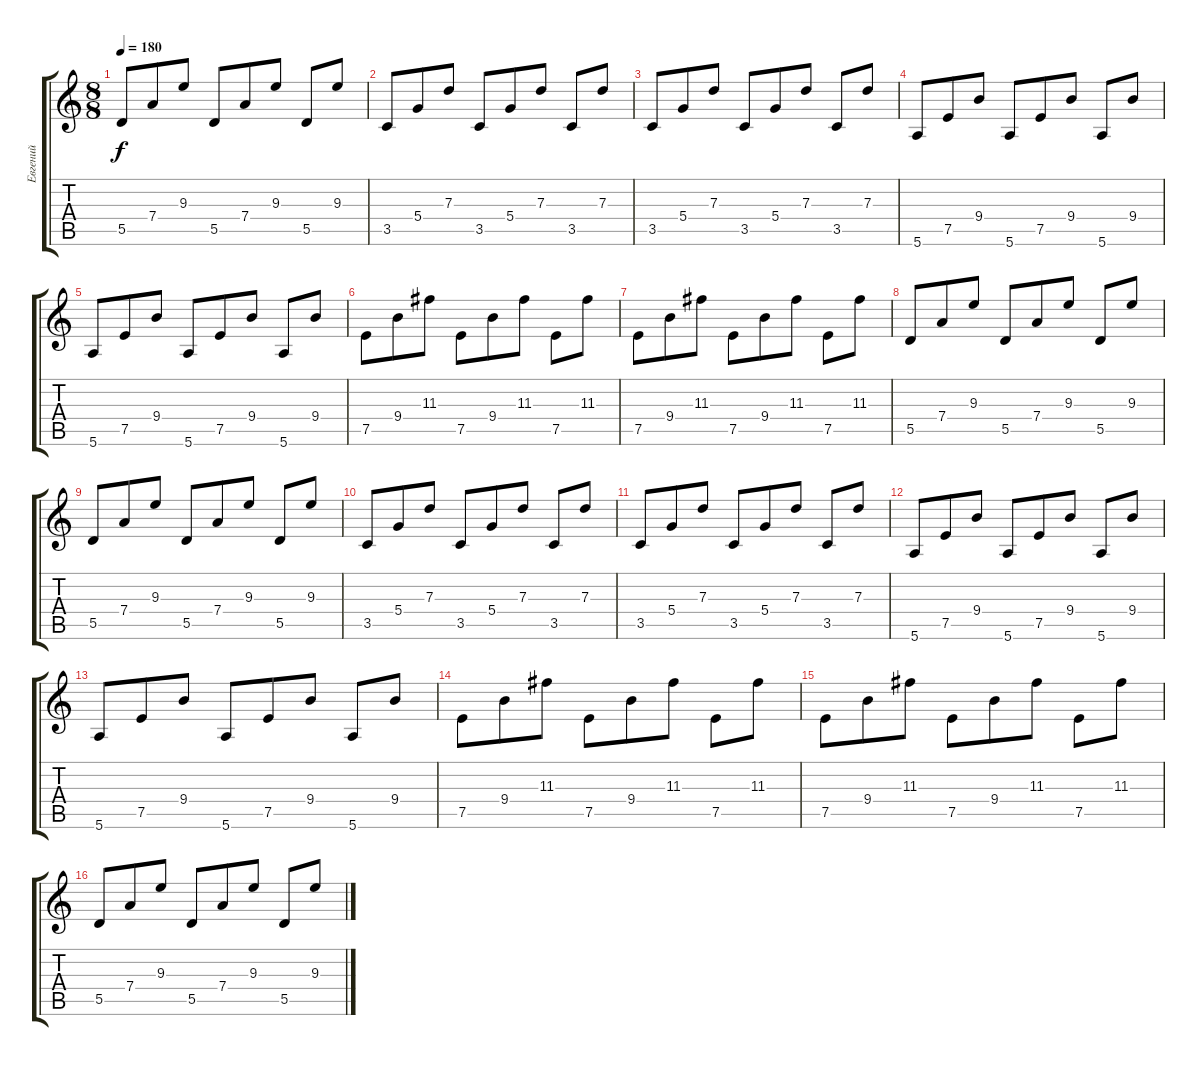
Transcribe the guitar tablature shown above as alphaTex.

\track ("Евгений" "Евгений") {instrument distortionguitar}
\staff {score tabs}
\tuning (E4 B3 G3 D3 A2 E2) {hide}
\ts (8 8)
\tempo 180
\clef g2
\ks c
5.5.8{dy f} 7.4.8 9.3.8 5.5.8 7.4.8 9.3.8 5.5.8 9.3.8 |
3.5.8 5.4.8 7.3.8 3.5.8 5.4.8 7.3.8 3.5.8 7.3.8 |
3.5.8 5.4.8 7.3.8 3.5.8 5.4.8 7.3.8 3.5.8 7.3.8 |
5.6.8 7.5.8 9.4.8 5.6.8 7.5.8 9.4.8 5.6.8 9.4.8 |
5.6.8 7.5.8 9.4.8 5.6.8 7.5.8 9.4.8 5.6.8 9.4.8 |
7.5.8 9.4.8 11.3.8 7.5.8 9.4.8 11.3.8 7.5.8 11.3.8 |
7.5.8 9.4.8 11.3.8 7.5.8 9.4.8 11.3.8 7.5.8 11.3.8 |
5.5.8 7.4.8 9.3.8 5.5.8 7.4.8 9.3.8 5.5.8 9.3.8 |
5.5.8 7.4.8 9.3.8 5.5.8 7.4.8 9.3.8 5.5.8 9.3.8 |
3.5.8 5.4.8 7.3.8 3.5.8 5.4.8 7.3.8 3.5.8 7.3.8 |
3.5.8 5.4.8 7.3.8 3.5.8 5.4.8 7.3.8 3.5.8 7.3.8 |
5.6.8 7.5.8 9.4.8 5.6.8 7.5.8 9.4.8 5.6.8 9.4.8 |
5.6.8 7.5.8 9.4.8 5.6.8 7.5.8 9.4.8 5.6.8 9.4.8 |
7.5.8 9.4.8 11.3.8 7.5.8 9.4.8 11.3.8 7.5.8 11.3.8 |
7.5.8 9.4.8 11.3.8 7.5.8 9.4.8 11.3.8 7.5.8 11.3.8 |
5.5.8 7.4.8 9.3.8 5.5.8 7.4.8 9.3.8 5.5.8 9.3.8
